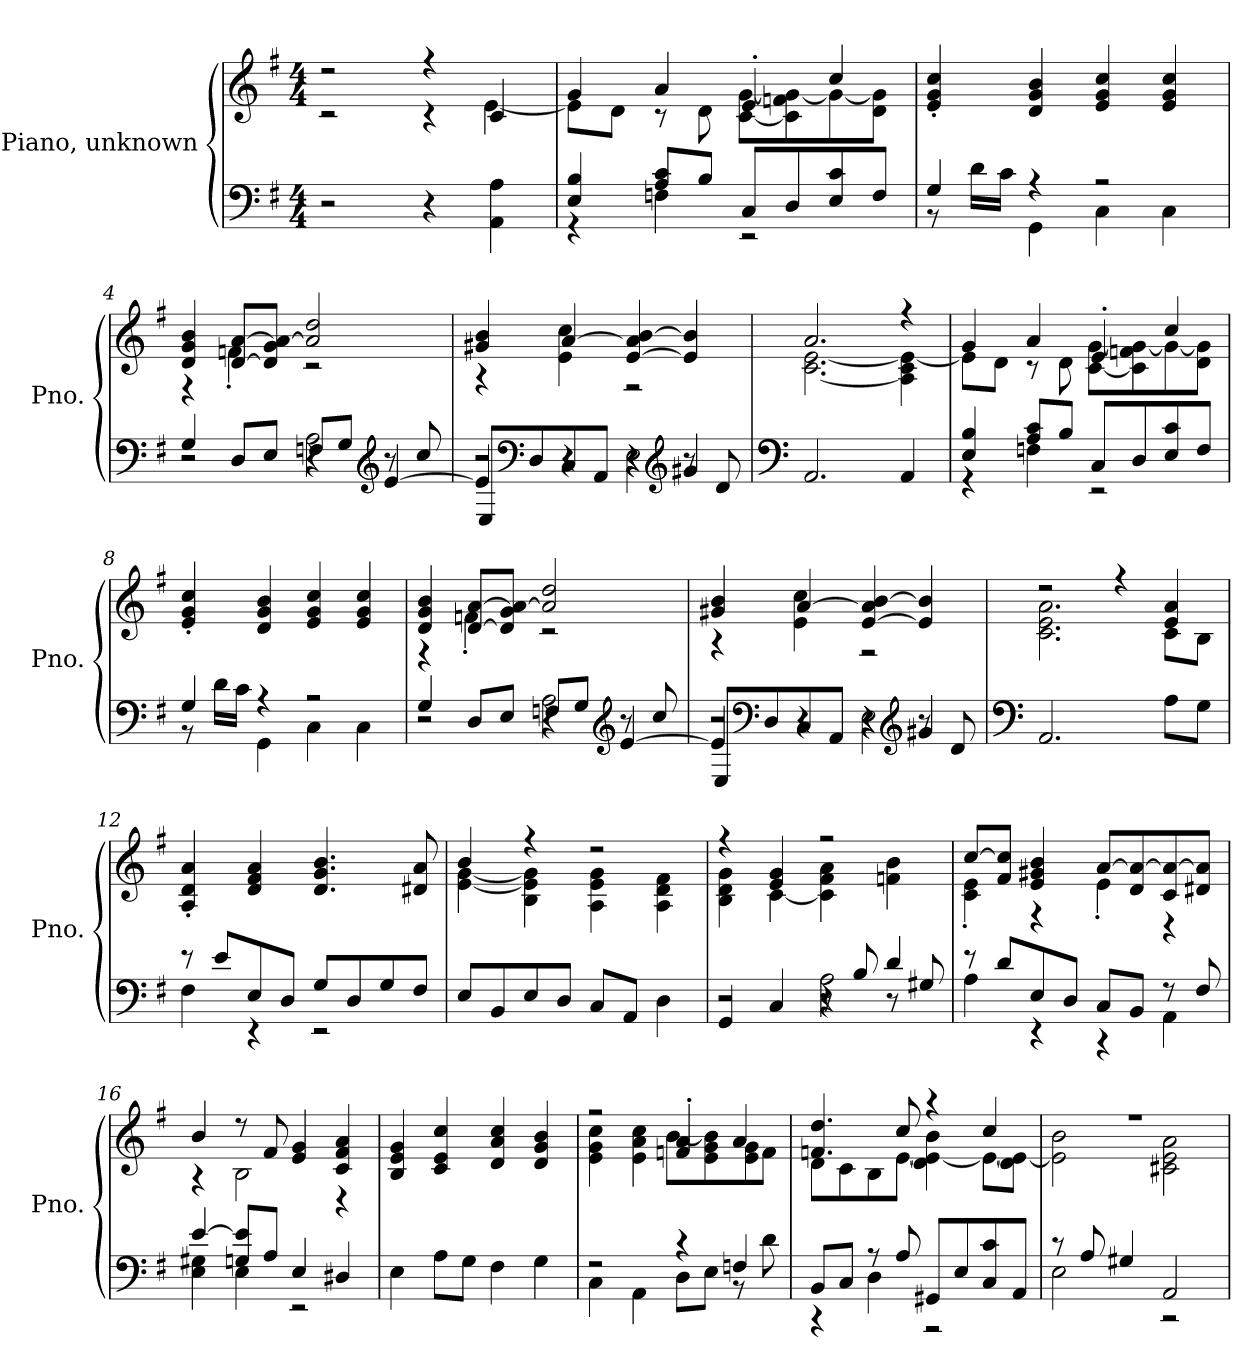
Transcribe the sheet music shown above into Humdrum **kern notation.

**kern	**kern
*part1	*part1
*staff2	*staff1
*I"Piano, unknown	*
*I'Pno.	*
*clefF4	*clefG2
*k[f#]	*k[f#]
*M4/4	*M4/4
*MM120	*MM120
=1	=1
*	*^
2r	2r	2r
4r	4r	4r
4AA\ 4A\	4c/	[4e\
=2	=2	=2
*^	*	*
4E/ 4B/	4r	4g/	8e\L]
.	.	.	8d\J
8A/ 8c/L	4Fn\	4a/	8r
8B/J	.	.	8d\
8C/L	2r	4e'/	[8c\ [8g\L
8D/	.	.	8c\] 8fn\ 8g\_
8E/ 8c/	.	4cc/	8g\_
8F/J	.	.	8d\ 8g\]J
*	*	*v	*v
=3	=3	=3
4G/	8r	4e/' 4g/' 4cc/'
.	16d\LL	.
.	16c\JJ	.
4r	4GG\	4d/ 4g/ 4b/
2r	4C\	4e/ 4g/ 4cc/
.	4C\	4e/ 4g/ 4cc/
=4	=4	=4
*	*^	*^
2r	2r	4G/	4d/ 4g/ 4b/	4r
.	.	8D/L	[8d/ [8a/L	4fn'\
.	.	8E/J	8d/] 8g/ 8a/_J	.
4r	2A\	8Fn/L	2a/] 2dd/	2r
.	.	8G/J	.	.
*clefG2	*	*	*	*
[4e/	.	8r	.	.
.	.	8cc/	.	.
!!LO:LB:g=z	!!
=5	=5	=5	=5	=5
4e/]	2r	8E/L	4g#X/ 4b/	4r
*clefF4	*	*	*	*
.	.	8D/	.	.
4r	.	8C/	[4a/	4e\ 4cc\
.	.	8AA/J	.	.
4r	2E\	4r	[4e/ 4a/] [4b/	2r
*clefG2	*	*	*	*
4g#X/	.	8r	4e/] 4b/]	.
.	.	8d/	.	.
*v	*v	*v	*	*
=6	=6	=6
*clefF4	*	*
2.AA/	2.a/	[2.c\ [2.e\
4AA/	4r	4A\ 4c\] 4e\_
=7	=7	=7
*^	*	*
4E/ 4B/	4r	4g/	8e\L]
.	.	.	8d\J
8A/ 8c/L	4Fn\	4a/	8r
8B/J	.	.	8d\
8C/L	2r	4e'/	[8c\ [8g\L
8D/	.	.	8c\] 8fn\ 8g\_
8E/ 8c/	.	4cc/	8g\_
8F/J	.	.	8d\ 8g\]J
*	*	*v	*v
=8	=8	=8
4G/	8r	4e/' 4g/' 4cc/'
.	16d\LL	.
.	16c\JJ	.
4r	4GG\	4d/ 4g/ 4b/
2r	4C\	4e/ 4g/ 4cc/
.	4C\	4e/ 4g/ 4cc/
!!LO:LB:g=z
=9	=9	=9
*	*^	*^
2r	2r	4G/	4d/ 4g/ 4b/	4r
.	.	8D/L	[8d/ [8a/L	4fn'\
.	.	8E/J	8d/] 8g/ 8a/_J	.
4r	2A\	8Fn/L	2a/] 2dd/	2r
.	.	8G/J	.	.
*clefG2	*	*	*	*
[4e/	.	8r	.	.
.	.	8cc/	.	.
=10	=10	=10	=10	=10
4e/]	2r	8E/L	4g#X/ 4b/	4r
*clefF4	*	*	*	*
.	.	8D/	.	.
4r	.	8C/	[4a/	4e\ 4cc\
.	.	8AA/J	.	.
4r	2E\	4r	[4e/ 4a/] [4b/	2r
*clefG2	*	*	*	*
4g#X/	.	8r	4e/] 4b/]	.
.	.	8d/	.	.
*v	*v	*v	*	*
=11	=11	=11
*clefF4	*	*
2.AA/	2r	2.c\ 2.e\ 2.a\
.	4r	.
8A\L	4e/ 4a/	8c\L
8G\J	.	8B\J
*	*v	*v
=12	=12
*^	*
8r	4F#\	4A/' 4d/' 4a/'
8e/L	.	.
8E/	4r	4d/ 4f#/ 4a/
8D/J	.	.
8G/L	2r	4.d/ 4.g/ 4.b/
8D/	.	.
8G/	.	.
8F#/J	.	8d#X/ 8a/
*v	*v	*
!!LO:LB:g=z
=13	=13
*	*^
8E/L	4b/	[4e\ [4g\
8BB/	.	.
8E/	4r	4B\ 4e\] 4g\]
8D/J	.	.
8C/L	2r	4A\ 4e\ 4g\
8AA/J	.	.
4D\	.	4A\ 4d\ 4f#\
=14	=14	=14
*^	*	*
*	*^	*	*
2r	2r	4GG/	4r	4B\ 4d\ 4g\
.	.	4C/	4e/ 4g/	[4c\
4r	2A\	8r	2r	4c\] 4f#\ 4a\
.	.	8B/	.	.
4d/	.	8r	.	4fn\ 4b\
.	.	8G#X/	.	.
*	*v	*v	*	*
=15	=15	=15	=15
8r	4A\	[8cc/L	4c\' 4e\'
8d/L	.	8f#/ 8cc/]J	.
8E/	4r	4e/ 4g#X/ 4b/	4r
8D/J	.	.	.
8C/L	4r	[8a/L	4e'\
8BB/J	.	8d/ 8a/_	.
8r	4AA\	8c/ 8a/_	4r
8F#/	.	8d#X/ 8a/]J	.
=16	=16	=16	=16
[4e/	4E\ 4G#X\	4b/	4r
8Gn/ 8e/]L	4E\	8r	2B\
8A/J	.	8f#/	.
4E/	2r	4e/ 4g/	.
4D#X/	.	4c/ 4f#/ 4a/	4r
*v	*v	*	*
*	*v	*v
=17	=17
4E\	4B/ 4e/ 4g/
8A\L	4c/ 4e/ 4cc/
8G\J	.
4F#\	4d/ 4a/ 4cc/
4G\	4d/ 4g/ 4b/
!!LO:LB:g=z
=18	=18
*^	*^
2r	4C\	2r	4e\ 4g\ 4cc\
.	4AA\	.	4e\ 4a\ 4cc\
4r	8D\L	4fn/' 4a/'	[8b\L
.	8E\J	.	8e\ 8g\ 8b\]
4Fn/	8r	4a/	8e\ 8g\
.	8d\	.	8f\J
=19	=19	=19	=19
8BB/L	4r	4.fn/ 4.dd/	8d\L
8C/J	.	.	8c\
8r	4D\	.	8B\
8A/	.	8cc/	[8e\J
8GG#X/L	2r	4r	4d\ 4e\_ 4b\
8E/	.	.	.
8C/ 8c/	.	4cc/	8e\L_
8AA/J	.	.	8d\ 8e\_J
=20	=20	=20	=20
8r	2E\	1r	2e\] 2b\
8A/	.	.	.
4G#X/	.	.	.
2AA/	2r	.	2c#X\ 2e\ 2a\
*v	*v	*	*
*	*v	*v
=	=
*-	*-
